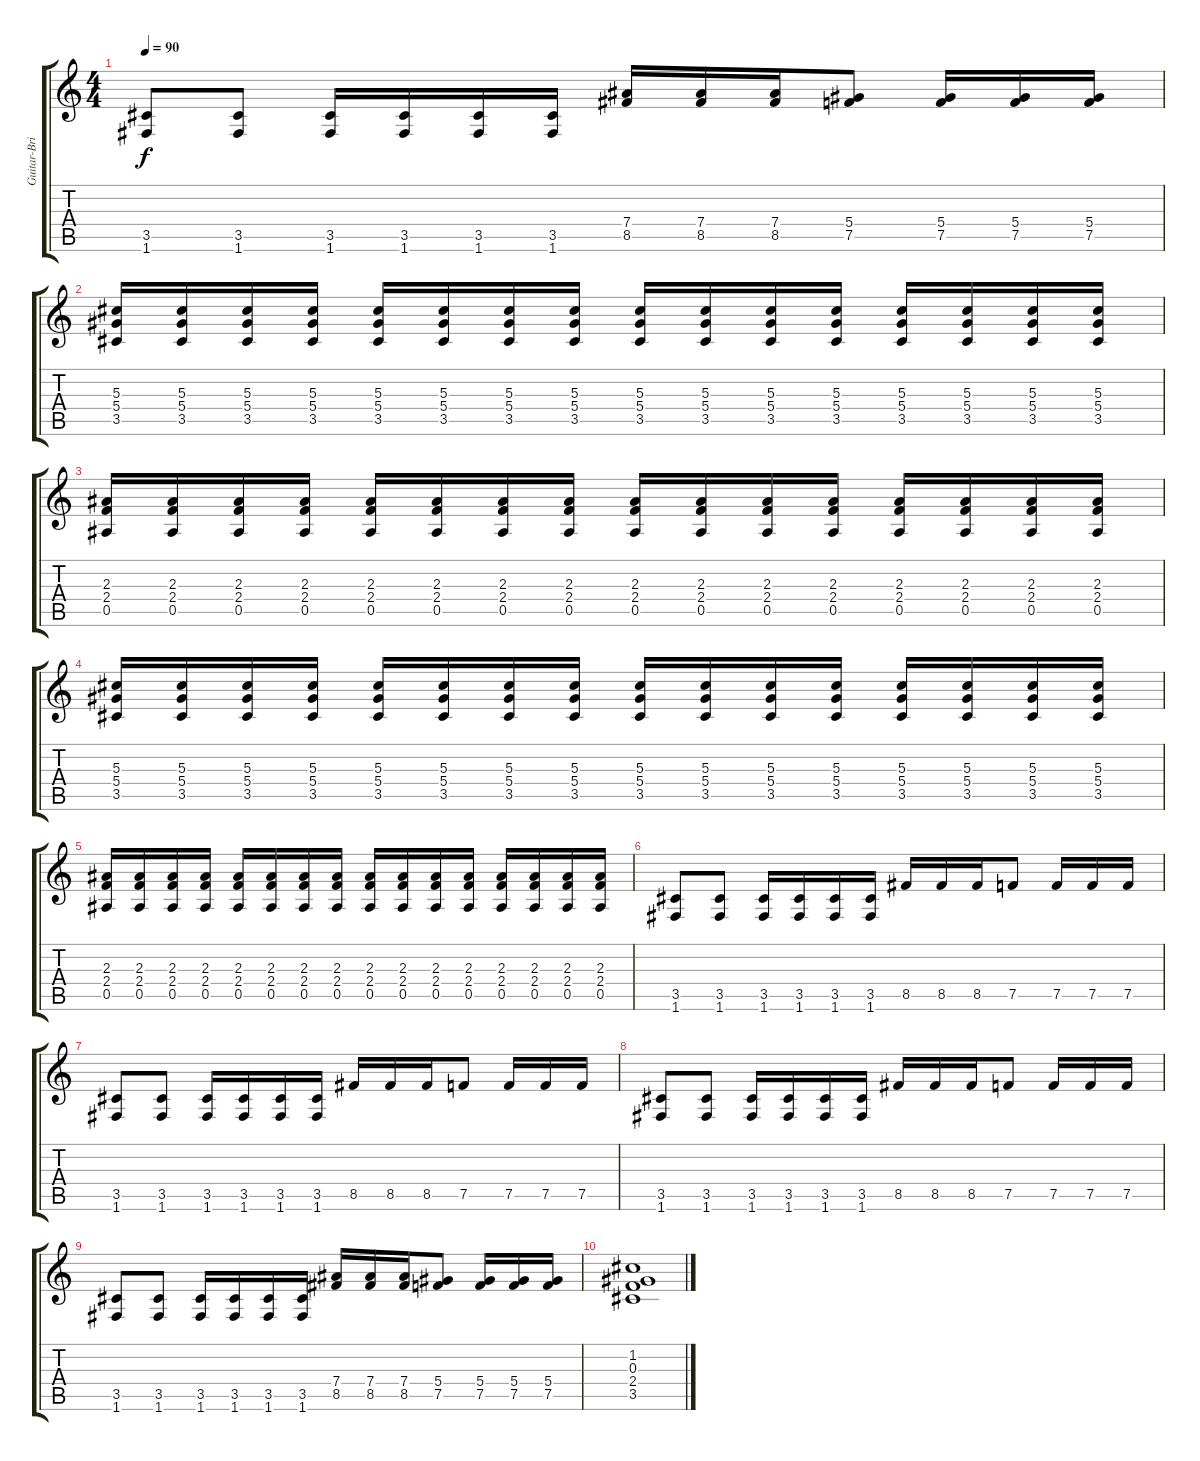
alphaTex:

\track ("Guitar-Brian" "Guitar-Bri") {instrument electricguitarjazz}
\staff {score tabs}
\tuning (C4 C4 Ab3 Eb3 Bb2 F2) {hide}
\ts (4 4)
\tempo 90
\clef g2
\ks c
(3.5 1.6).8{dy f} (3.5 1.6).8 (3.5 1.6).16 (3.5 1.6).16 (3.5 1.6).16 (3.5 1.6).16 (7.4 8.5).16 (7.4 8.5).16 (7.4 8.5).16 (5.4 7.5).8 (5.4 7.5).16 (5.4 7.5).16 (5.4 7.5).16 |
(5.3 5.4 3.5).16 (5.3 5.4 3.5).16 (5.3 5.4 3.5).16 (5.3 5.4 3.5).16 (5.3 5.4 3.5).16 (5.3 5.4 3.5).16 (5.3 5.4 3.5).16 (5.3 5.4 3.5).16 (5.3 5.4 3.5).16 (5.3 5.4 3.5).16 (5.3 5.4 3.5).16 (5.3 5.4 3.5).16 (5.3 5.4 3.5).16 (5.3 5.4 3.5).16 (5.3 5.4 3.5).16 (5.3 5.4 3.5).16 |
(2.3 2.4 0.5).16 (2.3 2.4 0.5).16 (2.3 2.4 0.5).16 (2.3 2.4 0.5).16 (2.3 2.4 0.5).16 (2.3 2.4 0.5).16 (2.3 2.4 0.5).16 (2.3 2.4 0.5).16 (2.3 2.4 0.5).16 (2.3 2.4 0.5).16 (2.3 2.4 0.5).16 (2.3 2.4 0.5).16 (2.3 2.4 0.5).16 (2.3 2.4 0.5).16 (2.3 2.4 0.5).16 (2.3 2.4 0.5).16 |
(5.3 5.4 3.5).16 (5.3 5.4 3.5).16 (5.3 5.4 3.5).16 (5.3 5.4 3.5).16 (5.3 5.4 3.5).16 (5.3 5.4 3.5).16 (5.3 5.4 3.5).16 (5.3 5.4 3.5).16 (5.3 5.4 3.5).16 (5.3 5.4 3.5).16 (5.3 5.4 3.5).16 (5.3 5.4 3.5).16 (5.3 5.4 3.5).16 (5.3 5.4 3.5).16 (5.3 5.4 3.5).16 (5.3 5.4 3.5).16 |
(2.3 2.4 0.5).16 (2.3 2.4 0.5).16 (2.3 2.4 0.5).16 (2.3 2.4 0.5).16 (2.3 2.4 0.5).16 (2.3 2.4 0.5).16 (2.3 2.4 0.5).16 (2.3 2.4 0.5).16 (2.3 2.4 0.5).16 (2.3 2.4 0.5).16 (2.3 2.4 0.5).16 (2.3 2.4 0.5).16 (2.3 2.4 0.5).16 (2.3 2.4 0.5).16 (2.3 2.4 0.5).16 (2.3 2.4 0.5).16 |
(3.5 1.6).8 (3.5 1.6).8 (3.5 1.6).16 (3.5 1.6).16 (3.5 1.6).16 (3.5 1.6).16 8.5.16 8.5.16 8.5.16 7.5.8 7.5.16 7.5.16 7.5.16 |
(3.5 1.6).8 (3.5 1.6).8 (3.5 1.6).16 (3.5 1.6).16 (3.5 1.6).16 (3.5 1.6).16 8.5.16 8.5.16 8.5.16 7.5.8 7.5.16 7.5.16 7.5.16 |
(3.5 1.6).8 (3.5 1.6).8 (3.5 1.6).16 (3.5 1.6).16 (3.5 1.6).16 (3.5 1.6).16 8.5.16 8.5.16 8.5.16 7.5.8 7.5.16 7.5.16 7.5.16 |
(3.5 1.6).8 (3.5 1.6).8 (3.5 1.6).16 (3.5 1.6).16 (3.5 1.6).16 (3.5 1.6).16 (7.4 8.5).16 (7.4 8.5).16 (7.4 8.5).16 (5.4 7.5).8 (5.4 7.5).16 (5.4 7.5).16 (5.4 7.5).16 |
(1.2 0.3 2.4 3.5).1
